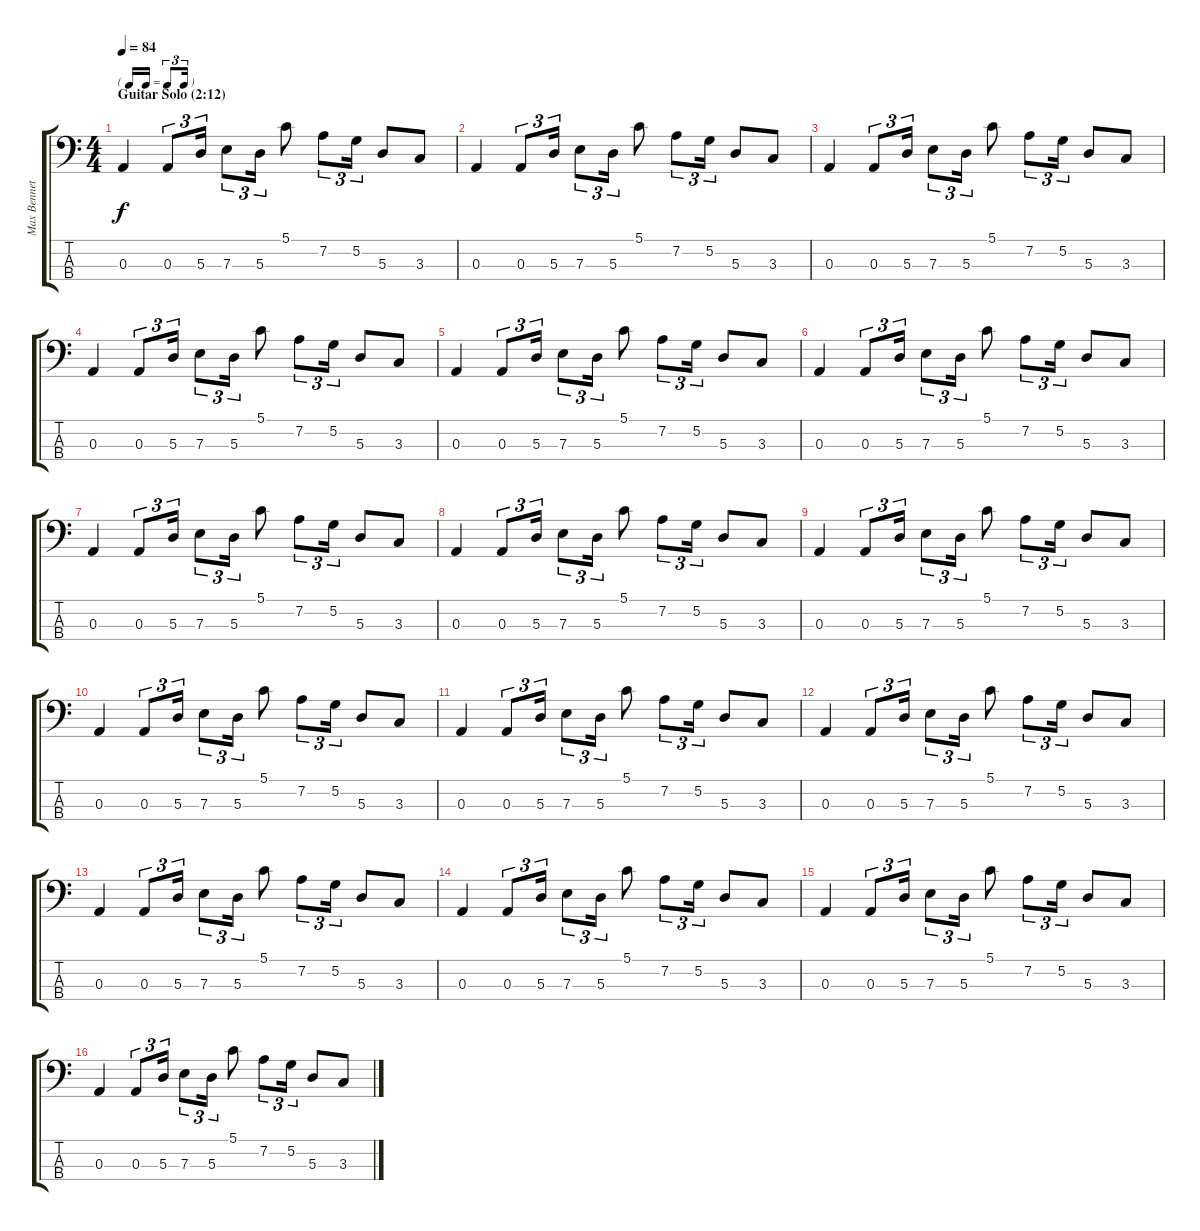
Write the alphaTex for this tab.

\track ("Max Bennett - Bass" "Max Bennet") {instrument fretlessbass}
\staff {score tabs}
\tuning (G2 D2 A1 E1) {hide}
\ts (4 4)
\tf triplet16th
\section ("" "Guitar Solo (2:12)")
\tempo 84
\clef f4
\ks c
0.3.4{dy f} 0.3.8{tu (3 2)} 5.3.16{tu (3 2)} 7.3.8{tu (3 2)} 5.3.16{tu (3 2)} 5.1.8 7.2.8{tu (3 2)} 5.2.16{tu (3 2)} 5.3.8 3.3.8 |
0.3.4 0.3.8{tu (3 2)} 5.3.16{tu (3 2)} 7.3.8{tu (3 2)} 5.3.16{tu (3 2)} 5.1.8 7.2.8{tu (3 2)} 5.2.16{tu (3 2)} 5.3.8 3.3.8 |
0.3.4 0.3.8{tu (3 2)} 5.3.16{tu (3 2)} 7.3.8{tu (3 2)} 5.3.16{tu (3 2)} 5.1.8 7.2.8{tu (3 2)} 5.2.16{tu (3 2)} 5.3.8 3.3.8 |
0.3.4 0.3.8{tu (3 2)} 5.3.16{tu (3 2)} 7.3.8{tu (3 2)} 5.3.16{tu (3 2)} 5.1.8 7.2.8{tu (3 2)} 5.2.16{tu (3 2)} 5.3.8 3.3.8 |
0.3.4 0.3.8{tu (3 2)} 5.3.16{tu (3 2)} 7.3.8{tu (3 2)} 5.3.16{tu (3 2)} 5.1.8 7.2.8{tu (3 2)} 5.2.16{tu (3 2)} 5.3.8 3.3.8 |
0.3.4 0.3.8{tu (3 2)} 5.3.16{tu (3 2)} 7.3.8{tu (3 2)} 5.3.16{tu (3 2)} 5.1.8 7.2.8{tu (3 2)} 5.2.16{tu (3 2)} 5.3.8 3.3.8 |
0.3.4 0.3.8{tu (3 2)} 5.3.16{tu (3 2)} 7.3.8{tu (3 2)} 5.3.16{tu (3 2)} 5.1.8 7.2.8{tu (3 2)} 5.2.16{tu (3 2)} 5.3.8 3.3.8 |
0.3.4 0.3.8{tu (3 2)} 5.3.16{tu (3 2)} 7.3.8{tu (3 2)} 5.3.16{tu (3 2)} 5.1.8 7.2.8{tu (3 2)} 5.2.16{tu (3 2)} 5.3.8 3.3.8 |
0.3.4 0.3.8{tu (3 2)} 5.3.16{tu (3 2)} 7.3.8{tu (3 2)} 5.3.16{tu (3 2)} 5.1.8 7.2.8{tu (3 2)} 5.2.16{tu (3 2)} 5.3.8 3.3.8 |
0.3.4 0.3.8{tu (3 2)} 5.3.16{tu (3 2)} 7.3.8{tu (3 2)} 5.3.16{tu (3 2)} 5.1.8 7.2.8{tu (3 2)} 5.2.16{tu (3 2)} 5.3.8 3.3.8 |
0.3.4 0.3.8{tu (3 2)} 5.3.16{tu (3 2)} 7.3.8{tu (3 2)} 5.3.16{tu (3 2)} 5.1.8 7.2.8{tu (3 2)} 5.2.16{tu (3 2)} 5.3.8 3.3.8 |
0.3.4 0.3.8{tu (3 2)} 5.3.16{tu (3 2)} 7.3.8{tu (3 2)} 5.3.16{tu (3 2)} 5.1.8 7.2.8{tu (3 2)} 5.2.16{tu (3 2)} 5.3.8 3.3.8 |
0.3.4 0.3.8{tu (3 2)} 5.3.16{tu (3 2)} 7.3.8{tu (3 2)} 5.3.16{tu (3 2)} 5.1.8 7.2.8{tu (3 2)} 5.2.16{tu (3 2)} 5.3.8 3.3.8 |
0.3.4 0.3.8{tu (3 2)} 5.3.16{tu (3 2)} 7.3.8{tu (3 2)} 5.3.16{tu (3 2)} 5.1.8 7.2.8{tu (3 2)} 5.2.16{tu (3 2)} 5.3.8 3.3.8 |
0.3.4 0.3.8{tu (3 2)} 5.3.16{tu (3 2)} 7.3.8{tu (3 2)} 5.3.16{tu (3 2)} 5.1.8 7.2.8{tu (3 2)} 5.2.16{tu (3 2)} 5.3.8 3.3.8 |
0.3.4 0.3.8{tu (3 2)} 5.3.16{tu (3 2)} 7.3.8{tu (3 2)} 5.3.16{tu (3 2)} 5.1.8 7.2.8{tu (3 2)} 5.2.16{tu (3 2)} 5.3.8 3.3.8
